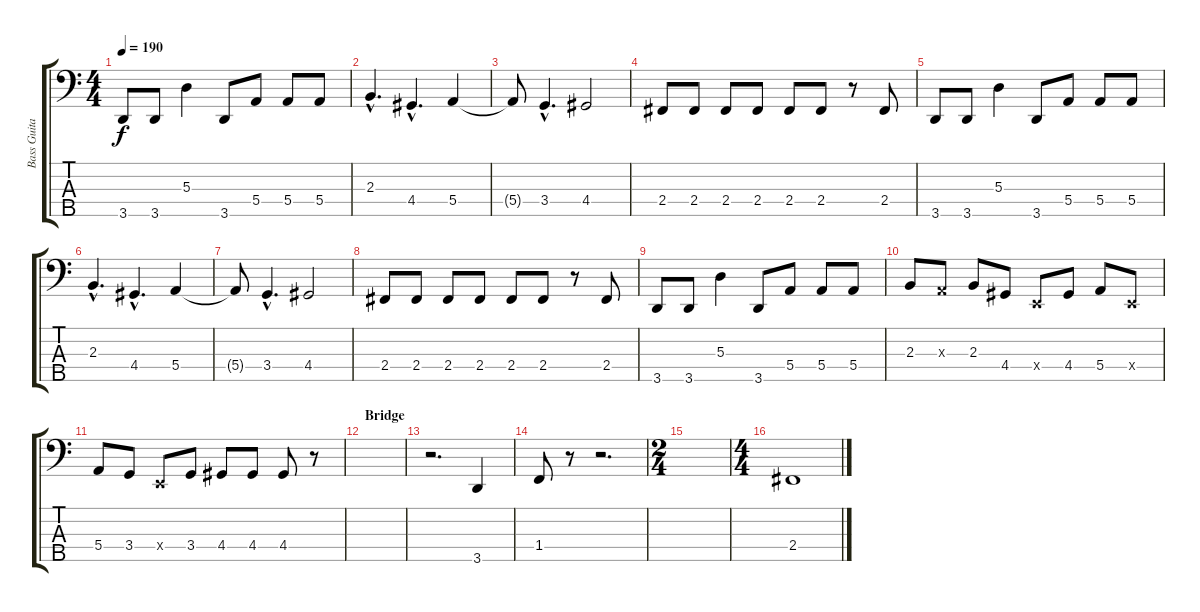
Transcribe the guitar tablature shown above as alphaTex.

\track ("Bass Guitar" "Bass Guita") {instrument electricbassfinger}
\staff {score tabs}
\tuning (G2 D2 A1 E1 B0) {hide}
\ts (4 4)
\tempo 190
\clef f4
\ks c
3.5.8{dy f} 3.5.8 5.3.4 3.5.8 5.4.8 5.4.8 5.4.8 |
2.3{hac}.4{d} 4.4{hac}.4{d} 5.4.4 |
5.4{t}.8 3.4{hac}.4{d} 4.4.2 |
2.4.8 2.4.8 2.4.8 2.4.8 2.4.8 2.4.8 r.8 2.4.8 |
3.5.8 3.5.8 5.3.4 3.5.8 5.4.8 5.4.8 5.4.8 |
2.3{hac}.4{d} 4.4{hac}.4{d} 5.4.4 |
5.4{t}.8 3.4{hac}.4{d} 4.4.2 |
2.4.8 2.4.8 2.4.8 2.4.8 2.4.8 2.4.8 r.8 2.4.8 |
3.5.8 3.5.8 5.3.4 3.5.8 5.4.8 5.4.8 5.4.8 |
2.3.8 0.3{x}.8 2.3.8 4.4.8 0.4{x}.8 4.4.8 5.4.8 0.4{x}.8 |
5.4.8 3.4.8 0.4{x}.8 3.4.8 4.4.8 4.4.8 4.4.8 r.8 |
\section ("" "Bridge")
|
r.2{d} 3.5.4 |
1.4.8 r.8 r.2{d} |
\ts (2 4)
|
\ts (4 4)
2.4.1
